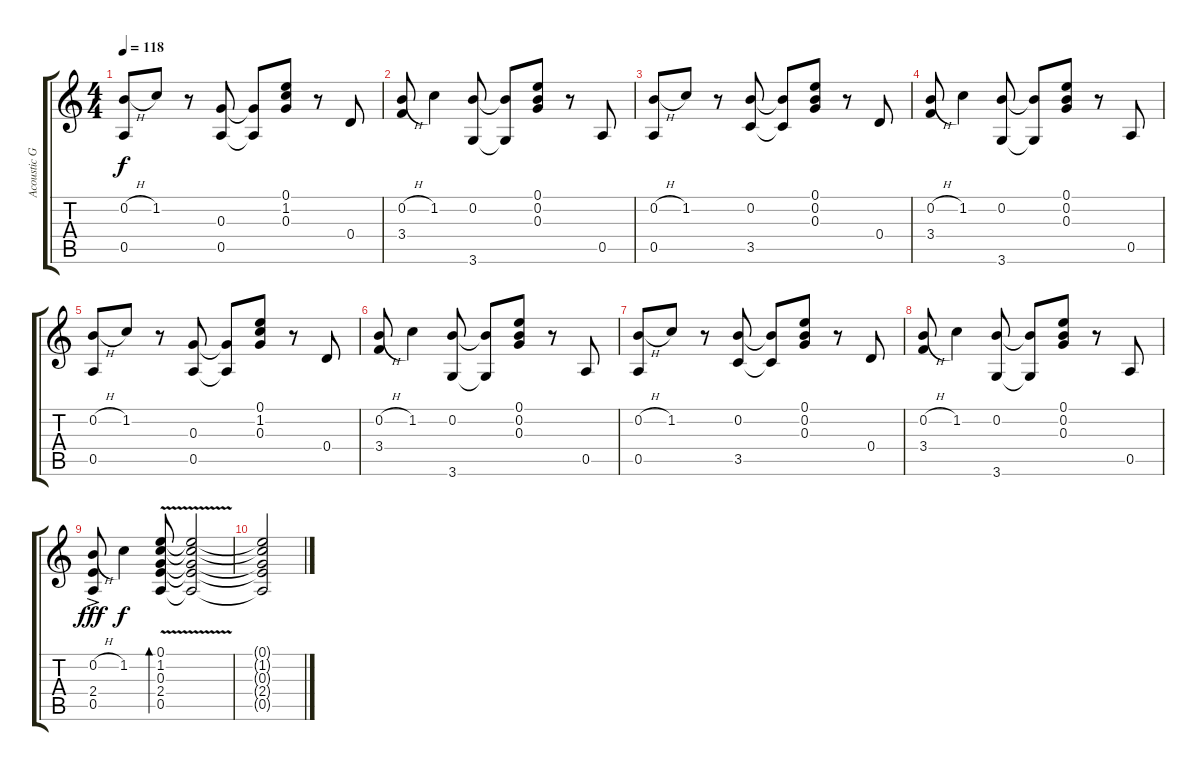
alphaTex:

\track ("Acoustic Guitar 1" "Acoustic G") {instrument acousticguitarnylon}
\staff {score tabs}
\tuning (E4 B3 G3 D3 A2 E2) {hide}
\ts (4 4)
\tempo 118
\clef g2
\ks c
(0.2{h} 0.5).8{dy f} 1.2.8 r.8 (0.3 0.5).8 (0.3{t} 0.5{t}).8 (0.1 1.2 0.3).8 r.8 0.4.8 |
(0.2{h} 3.4).8 1.2.4 (0.2 3.6).8 (0.2{t} 3.6{t}).8 (0.1 0.2 0.3).8 r.8 0.5.8 |
(0.2{h} 0.5).8 1.2.8 r.8 (0.2 3.5).8 (0.2{t} 3.5{t}).8 (0.1 0.2 0.3).8 r.8 0.4.8 |
(0.2{h} 3.4).8 1.2.4 (0.2 3.6).8 (0.2{t} 3.6{t}).8 (0.1 0.2 0.3).8 r.8 0.5.8 |
(0.2{h} 0.5).8 1.2.8 r.8 (0.3 0.5).8 (0.3{t} 0.5{t}).8 (0.1 1.2 0.3).8 r.8 0.4.8 |
(0.2{h} 3.4).8 1.2.4 (0.2 3.6).8 (0.2{t} 3.6{t}).8 (0.1 0.2 0.3).8 r.8 0.5.8 |
(0.2{h} 0.5).8 1.2.8 r.8 (0.2 3.5).8 (0.2{t} 3.5{t}).8 (0.1 0.2 0.3).8 r.8 0.4.8 |
(0.2{h} 3.4).8 1.2.4 (0.2 3.6).8 (0.2{t} 3.6{t}).8 (0.1 0.2 0.3).8 r.8 0.5.8 |
(0.2{h ac} 2.4{ac} 0.5{ac}).8{dy fff} 1.2.4{dy f} (0.1{v} 1.2{v} 0.3{v} 2.4{v} 0.5{v}).8{bd 480} (0.1{t} 1.2{t} 0.3{t} 2.4{t} 0.5{t}).2 |
(0.1{t} 1.2{t} 0.3{t} 2.4{t} 0.5{t}).2
